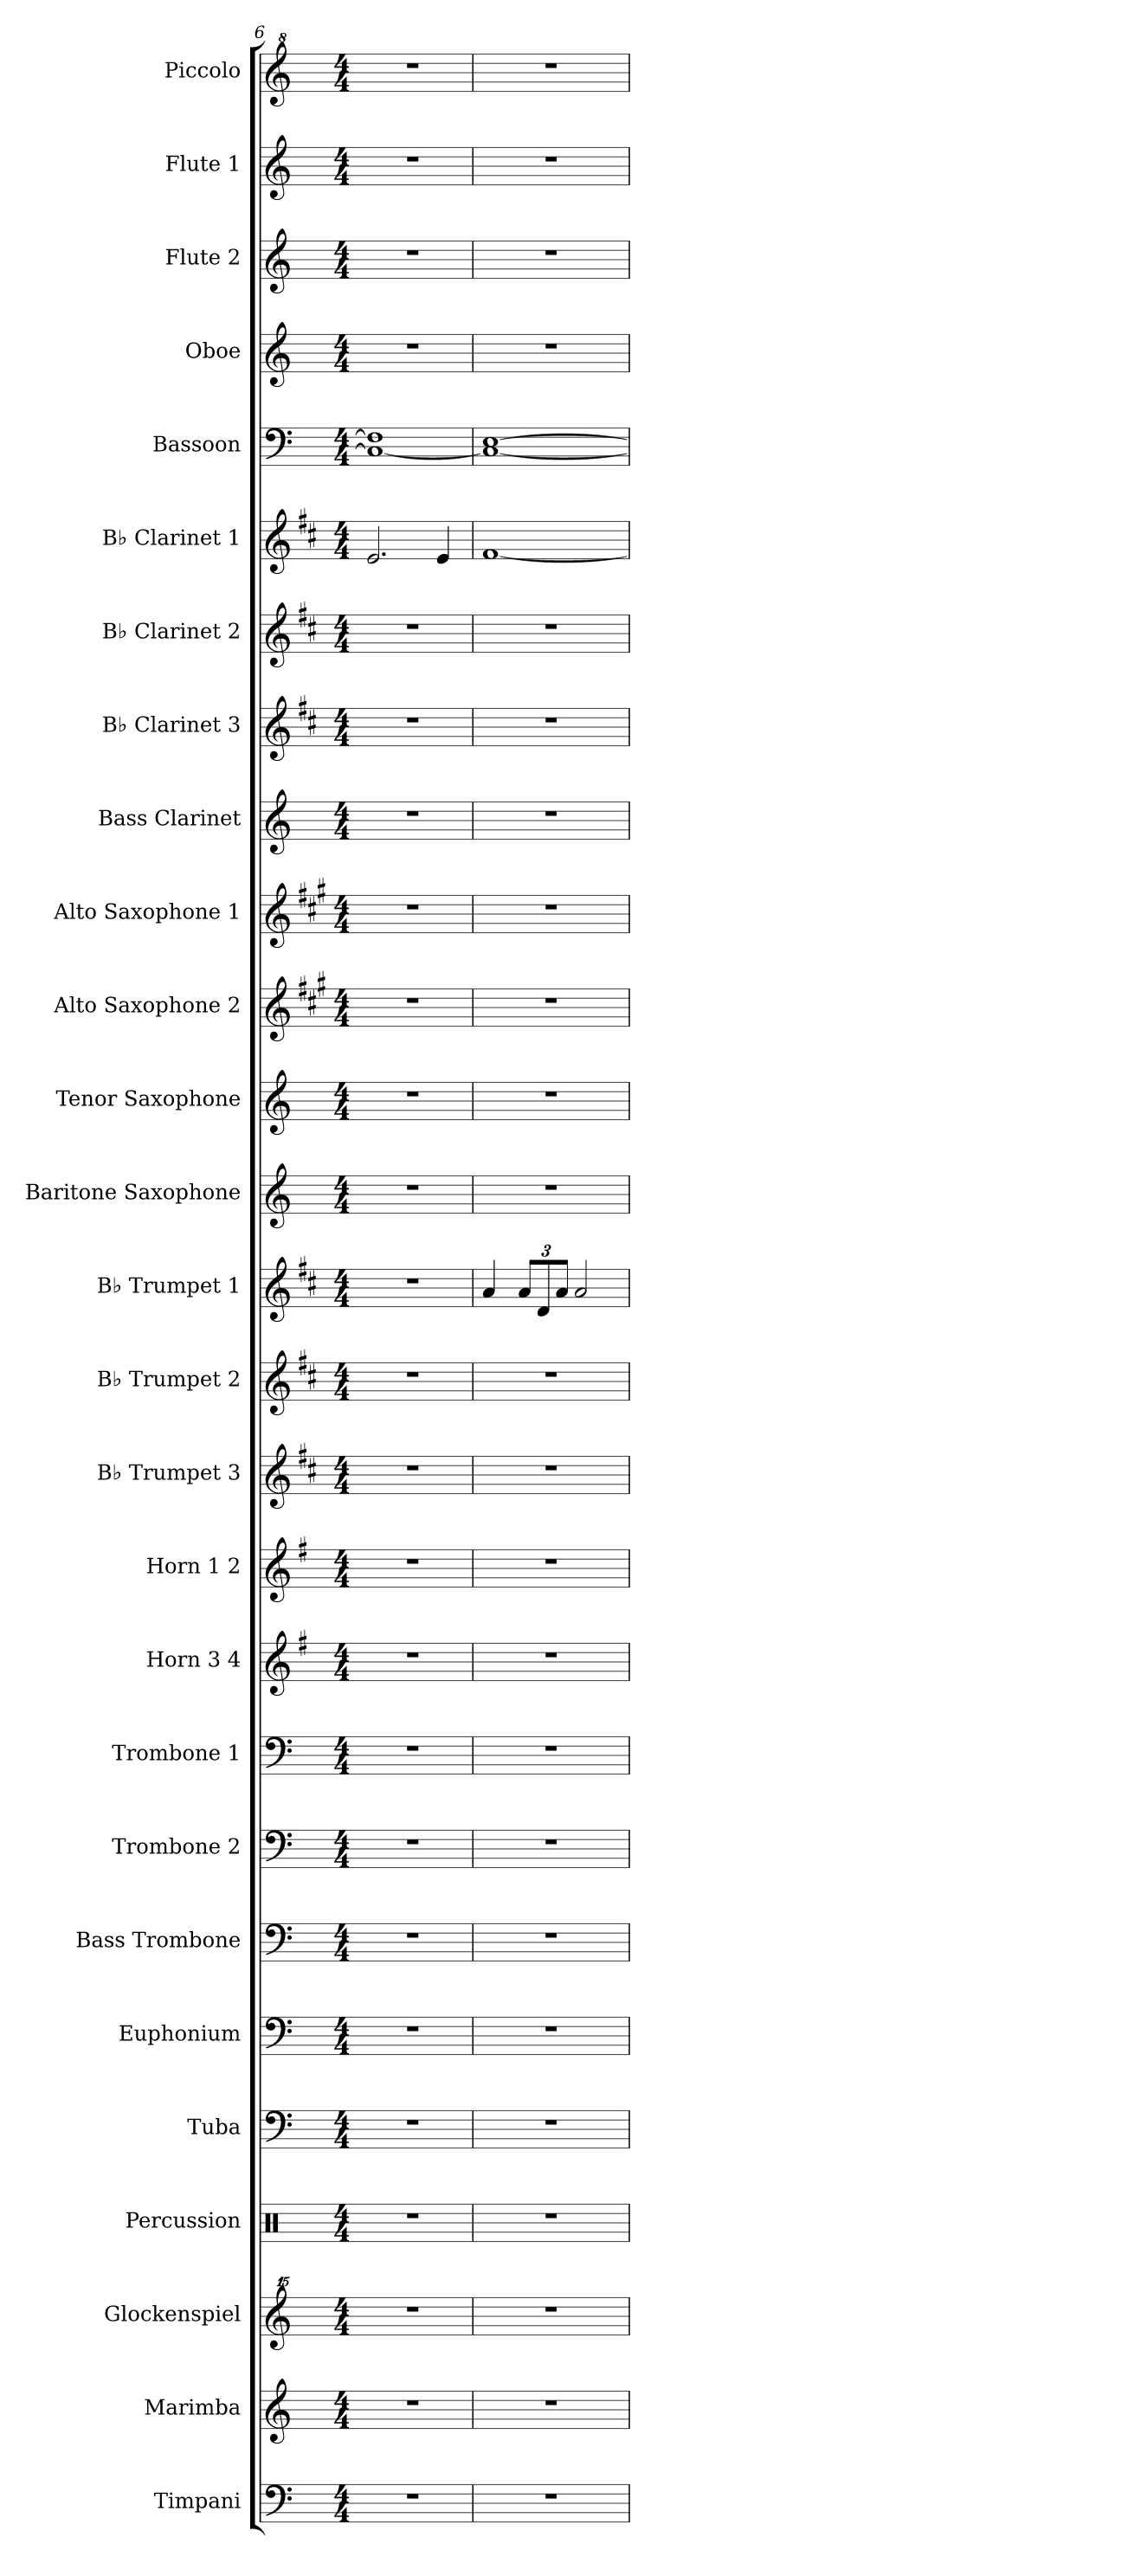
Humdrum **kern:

**kern	**kern	**kern	**kern	**kern	**kern	**kern	**kern	**kern	**kern	**kern	**kern	**kern	**kern	**kern	**kern	**kern	**kern	**kern	**kern	**kern	**kern	**kern	**kern	**kern	**kern	**kern
*part27	*part26	*part25	*part24	*part23	*part22	*part21	*part20	*part19	*part18	*part17	*part16	*part15	*part14	*part13	*part12	*part11	*part10	*part9	*part8	*part7	*part6	*part5	*part4	*part3	*part2	*part1
*staff27	*staff26	*staff25	*staff24	*staff23	*staff22	*staff21	*staff20	*staff19	*staff18	*staff17	*staff16	*staff15	*staff14	*staff13	*staff12	*staff11	*staff10	*staff9	*staff8	*staff7	*staff6	*staff5	*staff4	*staff3	*staff2	*staff1
*I"Timpani	*I"Marimba	*I"Glockenspiel	*I"Percussion	*I"Tuba	*I"Euphonium	*I"Bass Trombone	*I"Trombone 2	*I"Trombone 1	*I"Horn 3 4	*I"Horn 1 2	*I"B♭ Trumpet 3	*I"B♭ Trumpet 2	*I"B♭ Trumpet 1	*I"Baritone Saxophone	*I"Tenor Saxophone	*I"Alto Saxophone 2	*I"Alto Saxophone 1	*I"Bass Clarinet	*I"B♭ Clarinet 3	*I"B♭ Clarinet 2	*I"B♭ Clarinet 1	*I"Bassoon	*I"Oboe	*I"Flute 2	*I"Flute 1	*I"Piccolo
*I'Timp.	*I'Mrm.	*I'Glk.	*I'Perc.	*I'Tu.	*I'Eu.	*I'B. Trb.	*I'Trb. 2	*I'Trb. 1	*I'Hn. 3 4	*I'Hn. 1 2	*I'Tpt. 3	*I'Tpt. 2	*I'Tpt. 1	*I'Bar. Sax.	*I'T. Sax.	*I'A. Sax. 2	*I'A. Sax. 1	*I'B. Cl.	*I'B♭ Cl. 3	*I'B♭ Cl. 2	*I'B♭ Cl. 1	*I'Bsn.	*I'Ob.	*I'Fl. 2	*I'Fl. 1	*I'Picc.
*clefF4	*clefG2	*clefG^^2	*clefX	*clefF4	*clefF4	*clefF4	*clefF4	*clefF4	*clefG2	*clefG2	*clefG2	*clefG2	*clefG2	*clefG2	*clefG2	*clefG2	*clefG2	*clefG2	*clefG2	*clefG2	*clefG2	*clefF4	*clefG2	*clefG2	*clefG2	*clefG^2
*	*	*	*	*	*	*	*	*	*ITrd4c7	*ITrd4c7	*ITrd1c2	*ITrd1c2	*ITrd1c2	*ITrd12c21	*ITrd8c14	*ITrd5c9	*ITrd5c9	*ITrd8c14	*ITrd1c2	*ITrd1c2	*ITrd1c2	*	*	*	*	*ITrd-7c-12
*k[]	*k[]	*k[]	*k[]	*k[]	*k[]	*k[]	*k[]	*k[]	*k[]	*k[]	*k[]	*k[]	*k[]	*k[]	*k[]	*k[]	*k[]	*k[]	*k[]	*k[]	*k[]	*k[]	*k[]	*k[]	*k[]	*k[]
*C:	*C:	*C:	*C:	*C:	*C:	*C:	*C:	*C:	*C:	*C:	*C:	*C:	*C:	*C:	*C:	*C:	*C:	*C:	*C:	*C:	*C:	*C:	*C:	*C:	*C:	*C:
*M4/4	*M4/4	*M4/4	*M4/4	*M4/4	*M4/4	*M4/4	*M4/4	*M4/4	*M4/4	*M4/4	*M4/4	*M4/4	*M4/4	*M4/4	*M4/4	*M4/4	*M4/4	*M4/4	*M4/4	*M4/4	*M4/4	*M4/4	*M4/4	*M4/4	*M4/4	*M4/4
=6	=6	=6	=6	=6	=6	=6	=6	=6	=6	=6	=6	=6	=6	=6	=6	=6	=6	=6	=6	=6	=6	=6	=6	=6	=6	=6
1r	1r	1r	1r	1r	1r	1r	1r	1r	1r	1r	1r	1r	1r	1r	1r	1r	1r	1r	1r	1r	2.d/	1C_ 1F]	1r	1r	1r	1r
.	.	.	.	.	.	.	.	.	.	.	.	.	.	.	.	.	.	.	.	.	4d/	.	.	.	.	.
=7	=7	=7	=7	=7	=7	=7	=7	=7	=7	=7	=7	=7	=7	=7	=7	=7	=7	=7	=7	=7	=7	=7	=7	=7	=7	=7
1r	1r	1r	1r	1r	1r	1r	1r	1r	1r	1r	1r	1r	4g/	1r	1r	1r	1r	1r	1r	1r	[1e	1C_ [1E	1r	1r	1r	1r
*	*	*	*	*	*	*	*	*	*	*	*	*	*Xbrackettup	*	*	*	*	*	*	*	*	*	*	*	*	*
.	.	.	.	.	.	.	.	.	.	.	.	.	12g/L	.	.	.	.	.	.	.	.	.	.	.	.	.
.	.	.	.	.	.	.	.	.	.	.	.	.	12c/	.	.	.	.	.	.	.	.	.	.	.	.	.
.	.	.	.	.	.	.	.	.	.	.	.	.	12g/J	.	.	.	.	.	.	.	.	.	.	.	.	.
.	.	.	.	.	.	.	.	.	.	.	.	.	2g/	.	.	.	.	.	.	.	.	.	.	.	.	.
=	=	=	=	=	=	=	=	=	=	=	=	=	=	=	=	=	=	=	=	=	=	=	=	=	=	=
*-	*-	*-	*-	*-	*-	*-	*-	*-	*-	*-	*-	*-	*-	*-	*-	*-	*-	*-	*-	*-	*-	*-	*-	*-	*-	*-
